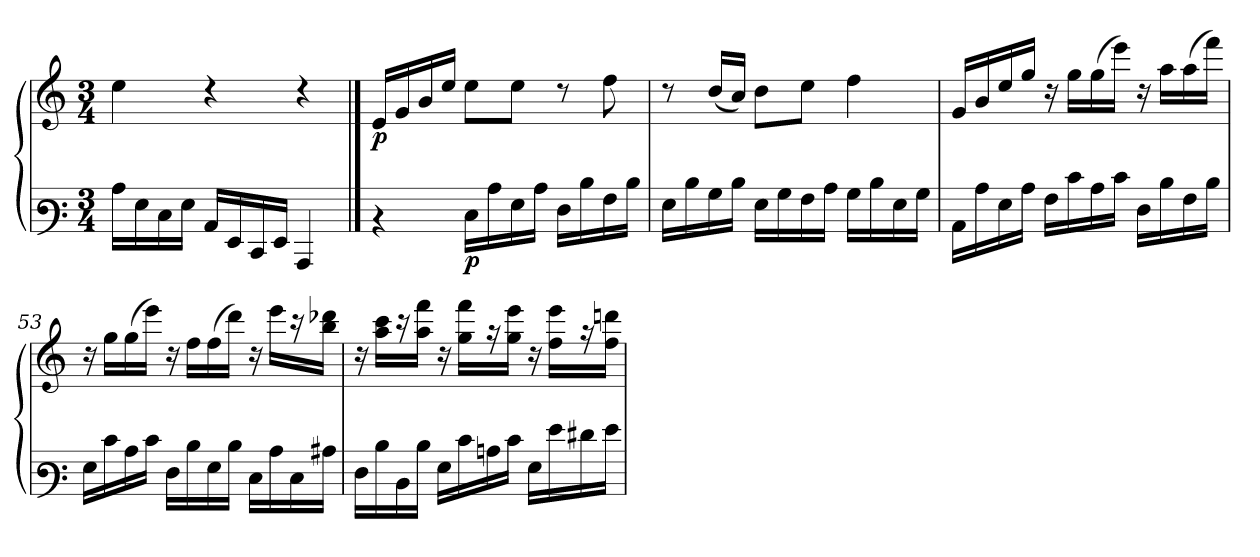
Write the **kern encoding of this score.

**kern	**kern	**dynam
*part1	*part1	*part1
*staff2	*staff1	*staff1/2
*clefF3	*clefG3	*
*M3/4	*M3/4	*
==49	==49	==49
16c\LL	4cc\	.
16G\	.	.
16E\	.	.
16G\JJ	.	.
16C/LL	4rb	.
16GG/	.	.
16EE/	.	.
16GG/JJ	.	.
4CC/	4rb	.
!!LO:LB:g=z
==50	==50	==50
!	!	!LO:DY:b
4rD	16c/LL	p
.	16e/	.
.	16g/	.
.	16cc/JJ	.
!	!	!LO:DY:b=2
16E\LL	8cc\L	p
16c\	.	.
16G\	8cc\J	.
16c\JJ	.	.
16F\LL	8rb	.
16d\	.	.
16A\	8dd\	.
16d\JJ	.	.
=51	=51	=51
16G\LL	8rb	.
16d\	.	.
16B\	(<16b/LL	.
16d\JJ	16a/JJ)	.
16G\LL	8b\L	.
16B\	.	.
16A\	8cc\J	.
16c\JJ	.	.
16B\LL	4dd\	.
16d\	.	.
16G\	.	.
16B\JJ	.	.
=52	=52	=52
16C\LL	16e/LL	.
16c\	16g/	.
16G\	16cc/	.
16c\JJ	16ee/JJ	.
16A\LL	16ra	.
16e\	16ee\LL	.
16c\	(>16ee\	.
16e\JJ	16ccc\JJ)	.
16F\LL	16ra	.
16d\	16ff\LL	.
16A\	(>16ff\	.
16d\JJ	16ddd\JJ)	.
!!LO:LB:g=z
=53	=53	=53
16G\LL	16ra	.
16e\	16ee\LL	.
16c\	(>16ee\	.
16e\JJ	16ccc\JJ)	.
16F\LL	16ra	.
16d\	16dd\LL	.
16G\	(>16dd\	.
16d\JJ	16bb\JJ)	.
16E\LL	16ra	.
16c\	16ccc\LL	.
16E\	16rgg	.
16c#X\JJ	16gg\ 16bb-X\JJ	.
=54	=54	=54
16F\LL	16ra	.
16d\	16ff\ 16aa\LL	.
16D\	16rgg	.
16d\JJ	16ff\ 16ddd\JJ	.
16G\LL	16ra	.
16e\	16ee\ 16ddd\LL	.
16cn\	16ree	.
16e\JJ	16ee\ 16ccc\JJ	.
16G\LL	16ra	.
16g\	16dd\ 16ccc\LL	.
16f#X\	16ree	.
16g\JJ	16dd\ 16bbn\JJ	.
=	=	=
*-	*-	*-
